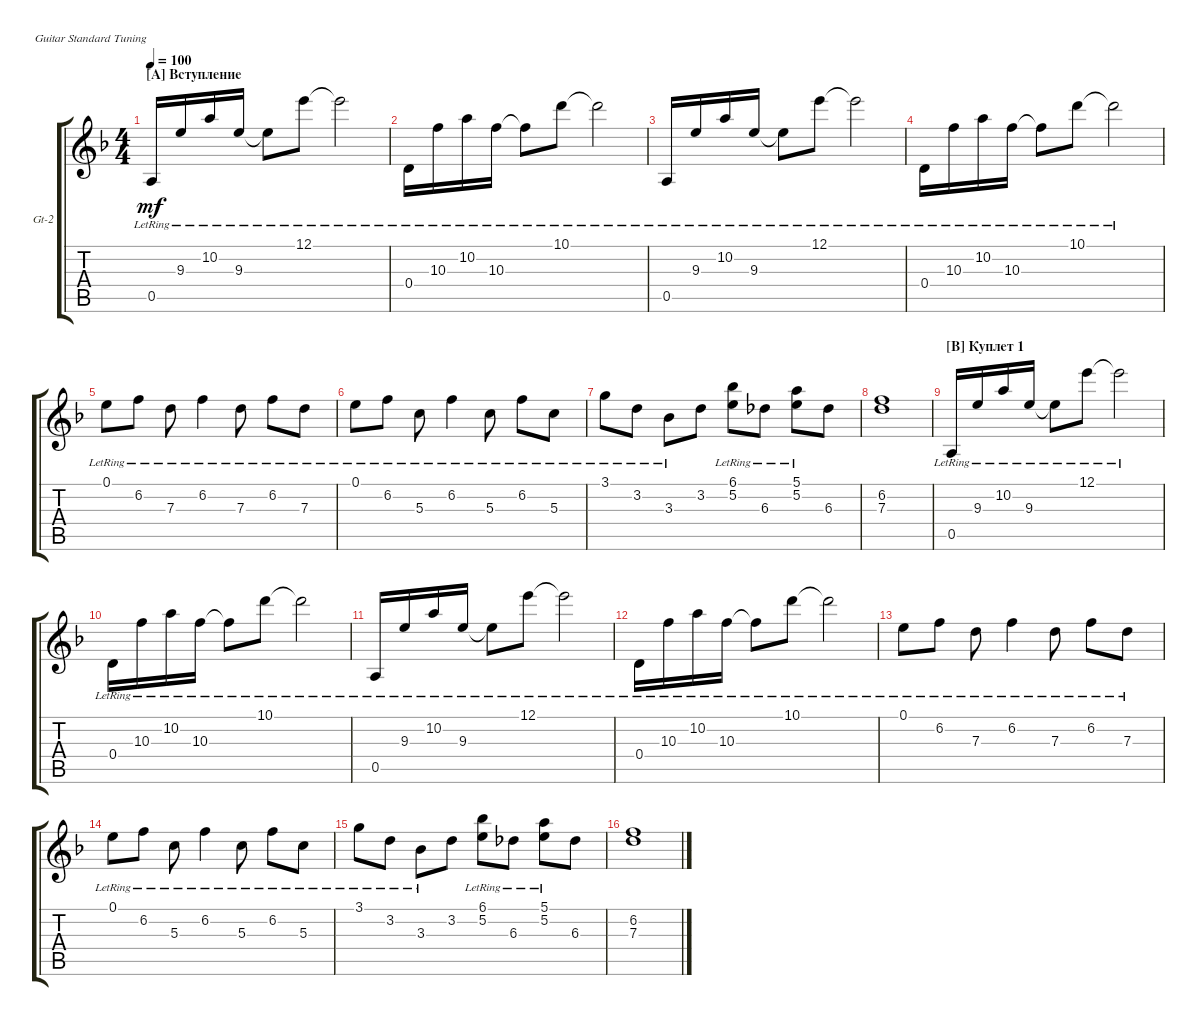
\defaultSystemsLayout 4
\bracketExtendMode groupsimilarinstruments
\firstSystemTrackNameOrientation horizontal
\otherSystemsTrackNameOrientation horizontal
\track ("Guitar-2" "Gt-2") {instrument acousticguitarsteel}
\staff {score tabs}
\tuning (E4 B3 G3 D3 A2 E2)
\ts (4 4)
\section ("A" "Вступление")
\tempo 100
\clef g2
\ks dminor
0.5{lr}.16{dy mf instrument acousticguitarsteel} 9.3{lr}.16 10.2{lr}.16 9.3{lr}.16 9.3{lr t}.8 12.1{lr}.8 12.1{lr t}.2 |
0.4{lr}.16 10.3{lr}.16 10.2{lr}.16 10.3{lr}.16 10.3{lr t}.8 10.1{lr}.8 10.1{lr t}.2 |
0.5{lr}.16 9.3{lr}.16 10.2{lr}.16 9.3{lr}.16 9.3{lr t}.8 12.1{lr}.8 12.1{lr t}.2 |
0.4{lr}.16 10.3{lr}.16 10.2{lr}.16 10.3{lr}.16 10.3{lr t}.8 10.1{lr}.8 10.1{lr t}.2 |
0.1{lr}.8 6.2{lr}.8 7.3{lr}.8 6.2{lr}.4 7.3{lr}.8 6.2{lr}.8 7.3{lr}.8 |
0.1{lr}.8 6.2{lr}.8 5.3{lr}.8 6.2{lr}.4 5.3{lr}.8 6.2{lr}.8 5.3{lr}.8 |
3.1{lr}.8 3.2{lr}.8 3.3{lr}.8 3.2.8 (6.1{lr} 5.2{lr}).8 6.3{lr}.8 (5.1{lr} 5.2{lr}).8 6.3.8 |
(7.3 6.2).1 |
\section ("B" "Куплет 1")
0.5{lr}.16 9.3{lr}.16 10.2{lr}.16 9.3{lr}.16 9.3{lr t}.8 12.1{lr}.8 12.1{lr t}.2 |
0.4{lr}.16 10.3{lr}.16 10.2{lr}.16 10.3{lr}.16 10.3{lr t}.8 10.1{lr}.8 10.1{lr t}.2 |
0.5{lr}.16 9.3{lr}.16 10.2{lr}.16 9.3{lr}.16 9.3{lr t}.8 12.1{lr}.8 12.1{lr t}.2 |
0.4{lr}.16 10.3{lr}.16 10.2{lr}.16 10.3{lr}.16 10.3{lr t}.8 10.1{lr}.8 10.1{lr t}.2 |
0.1{lr}.8 6.2{lr}.8 7.3{lr}.8 6.2{lr}.4 7.3{lr}.8 6.2{lr}.8 7.3{lr}.8 |
0.1{lr}.8 6.2{lr}.8 5.3{lr}.8 6.2{lr}.4 5.3{lr}.8 6.2{lr}.8 5.3{lr}.8 |
3.1{lr}.8 3.2{lr}.8 3.3{lr}.8 3.2.8 (6.1{lr} 5.2{lr}).8 6.3{lr}.8 (5.1{lr} 5.2{lr}).8 6.3.8 |
(7.3 6.2).1
